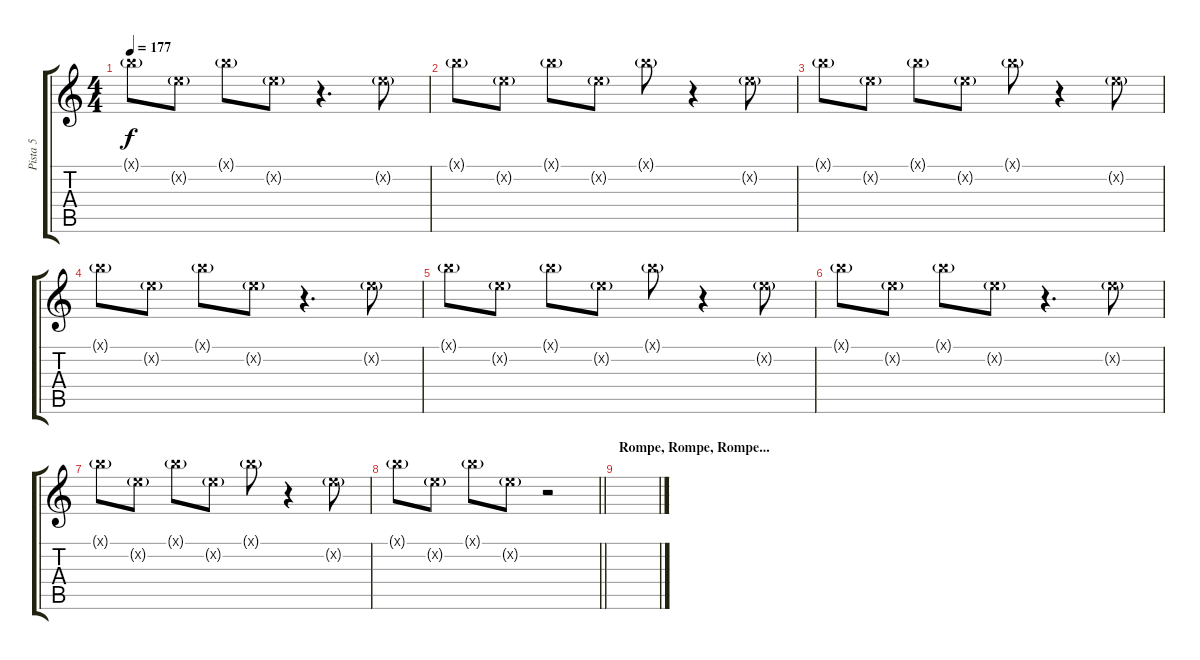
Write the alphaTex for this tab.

\track ("Pista 5" "Pista 5") {instrument acousticguitarnylon}
\staff {score tabs}
\tuning (E4 B3 G3 D3 A2 E2) {hide}
\ts (4 4)
\tempo 177
\clef g2
\ks c
7.1{g x}.8{dy f instrument banjo} 5.2{g x}.8 7.1{g x}.8 5.2{g x}.8 r.4{d} 5.2{g x}.8 |
7.1{g x}.8 5.2{g x}.8 7.1{g x}.8 5.2{g x}.8 7.1{g x}.8 r.4 5.2{g x}.8 |
7.1{g x}.8 5.2{g x}.8 7.1{g x}.8 5.2{g x}.8 7.1{g x}.8 r.4 5.2{g x}.8 |
7.1{g x}.8 5.2{g x}.8 7.1{g x}.8 5.2{g x}.8 r.4{d} 5.2{g x}.8 |
7.1{g x}.8 5.2{g x}.8 7.1{g x}.8 5.2{g x}.8 7.1{g x}.8 r.4 5.2{g x}.8 |
7.1{g x}.8 5.2{g x}.8 7.1{g x}.8 5.2{g x}.8 r.4{d} 5.2{g x}.8 |
7.1{g x}.8{volume 13} 5.2{g x}.8 7.1{g x}.8 5.2{g x}.8 7.1{g x}.8 r.4 5.2{g x}.8 |
\barLineRight lightlight
7.1{g x}.8 5.2{g x}.8 7.1{g x}.8 5.2{g x}.8 r.2 |
\section ("" "Rompe, Rompe, Rompe...")
